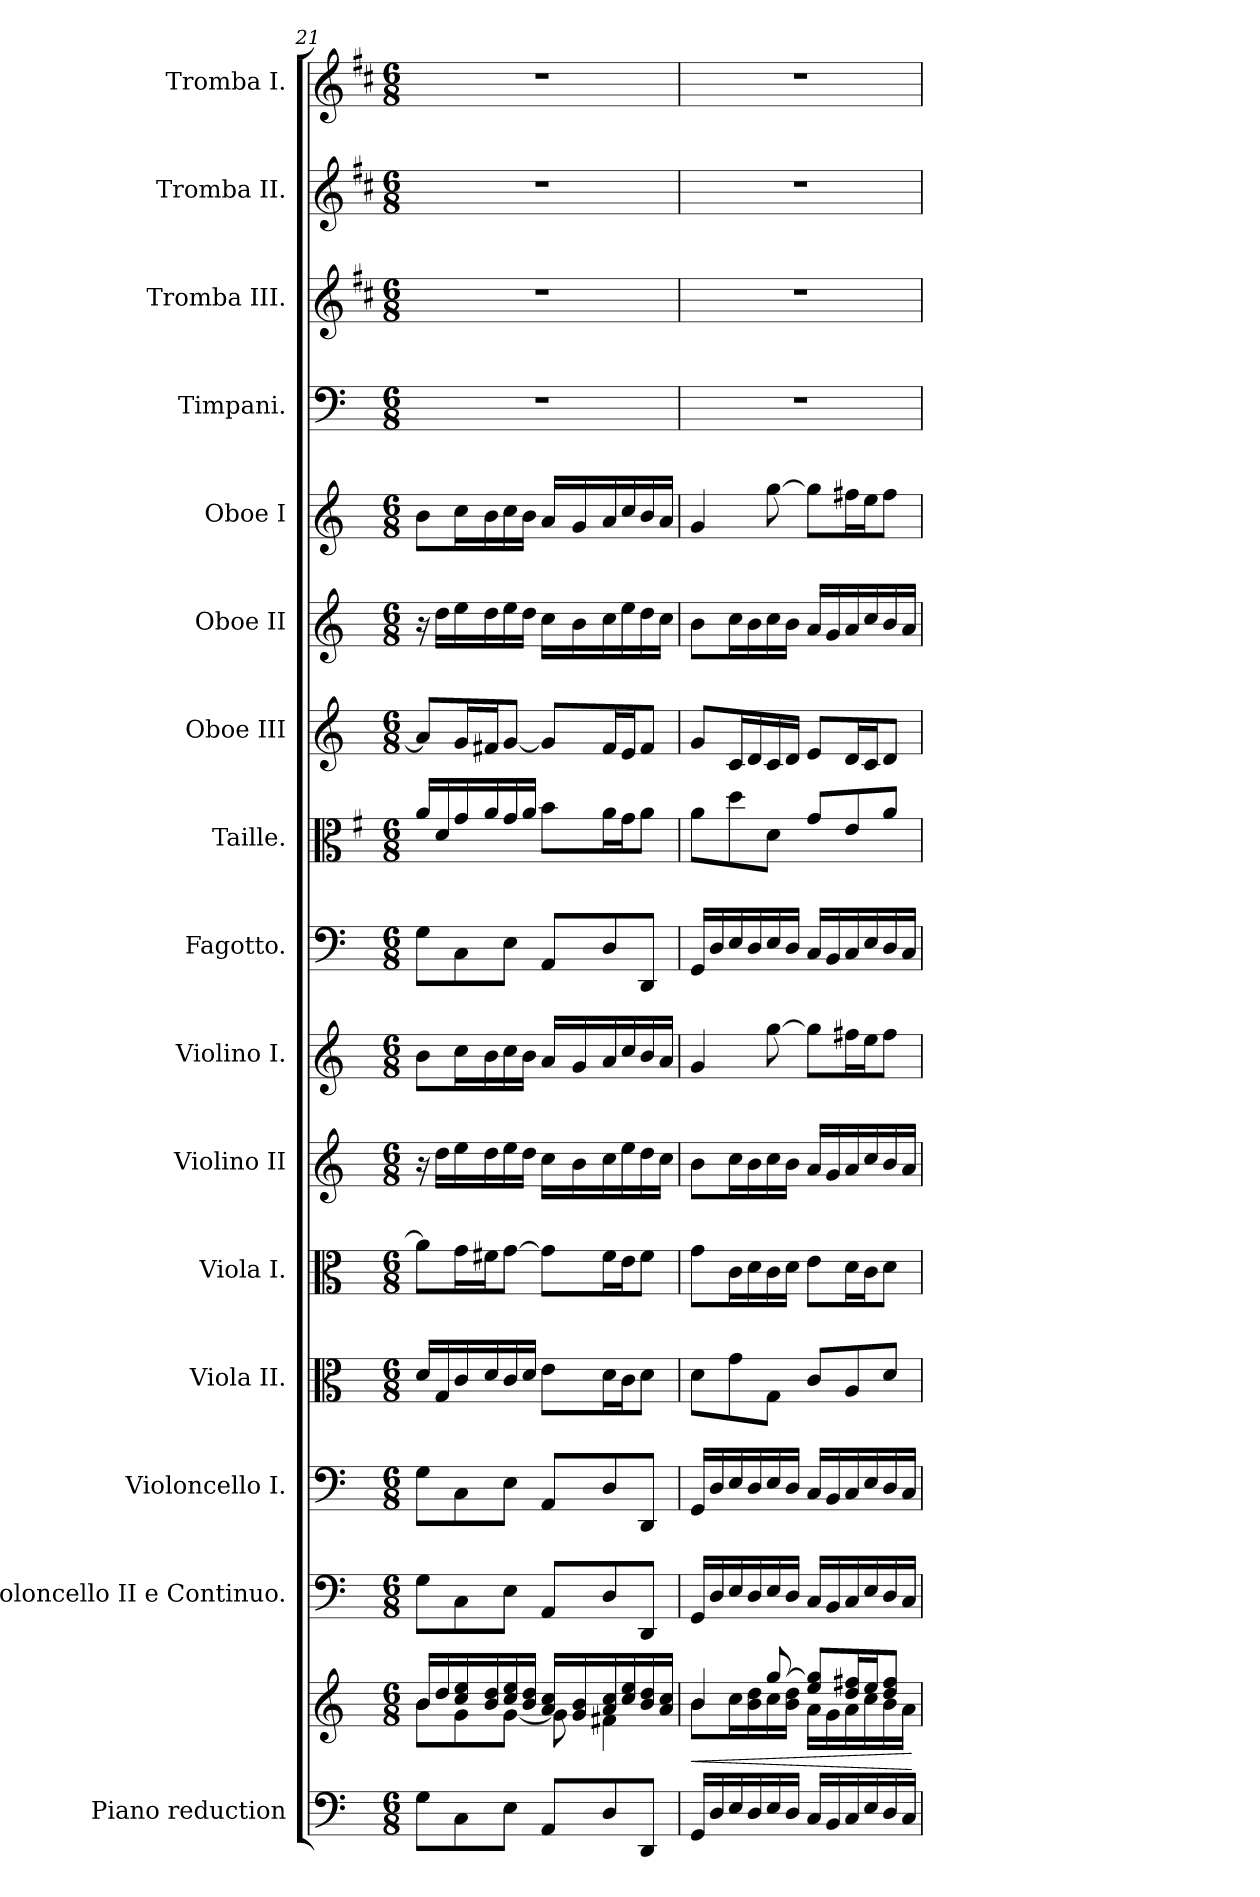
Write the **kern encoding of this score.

**kern	**kern	**dynam	**kern	**kern	**kern	**kern	**kern	**kern	**kern	**kern	**kern	**kern	**kern	**kern	**kern	**kern	**kern
*part16	*part16	*part16	*part15	*part14	*part13	*part12	*part11	*part10	*part9	*part8	*part7	*part6	*part5	*part4	*part3	*part2	*part1
*staff17	*staff16	*staff16/17	*staff15	*staff14	*staff13	*staff12	*staff11	*staff10	*staff9	*staff8	*staff7	*staff6	*staff5	*staff4	*staff3	*staff2	*staff1
*I"Piano reduction	*	*	*I"Violoncello II e Continuo.	*I"Violoncello I.	*I"Viola II.	*I"Viola I.	*I"Violino II	*I"Violino I.	*I"Fagotto.	*I"Taille.	*I"Oboe III	*I"Oboe II	*I"Oboe I	*I"Timpani.	*I"Tromba III.	*I"Tromba II.	*I"Tromba I.
*I'Pno	*	*	*I'Vc	*I'Vc	*I'Vla	*I'Vla	*	*I'Vln	*	*	*I'Ob	*I'Ob	*I'Ob	*I'Timp	*	*	*
*clefF4	*clefG2	*	*clefF4	*clefF4	*clefC3	*clefC3	*clefG2	*clefG2	*clefF4	*clefC3	*clefG2	*clefG2	*clefG2	*clefF4	*clefG2	*clefG2	*clefG2
*	*	*	*ITrd7c12	*	*	*	*	*	*	*ITrd4c7	*	*	*	*	*ITrd1c2	*ITrd1c2	*ITrd1c2
*k[]	*k[]	*	*k[]	*k[]	*k[]	*k[]	*k[]	*k[]	*k[]	*k[]	*k[]	*k[]	*k[]	*k[]	*k[]	*k[]	*k[]
*M6/8	*M6/8	*	*M6/8	*M6/8	*M6/8	*M6/8	*M6/8	*M6/8	*M6/8	*M6/8	*M6/8	*M6/8	*M6/8	*M6/8	*M6/8	*M6/8	*M6/8
=21	=21	=21	=21	=21	=21	=21	=21	=21	=21	=21	=21	=21	=21	=21	=21	=21	=21
*	*^	*	*	*	*	*	*	*	*	*	*	*	*	*	*	*	*
8G\L	16b/LL	8b\L	.	8GG\L	8G\L	16d/LL	8a\L]	16r	8b\L	8G\L	16d/LL	8a/L]	16r	8b\L	2.r	2.r	2.r	2.r
.	16dd/	.	.	.	.	16G/	.	16dd\LL	.	.	16G/	.	16dd\LL	.	.	.	.	.
8C\	16cc/ 16ee/	8g\	.	8CC\	8C\	16c/	16g\L	16ee\	16cc\L	8C\	16c/	16g/L	16ee\	16cc\L	.	.	.	.
.	16b/ 16dd/	.	.	.	.	16d/	16f#X\J	16dd\	16b\	.	16d/	16f#X/J	16dd\	16b\	.	.	.	.
8E\J	16cc/ 16ee/	[8g\J	.	8EE\J	8E\J	16c/	[8g\J	16ee\	16cc\	8E\J	16c/	[8g/J	16ee\	16cc\	.	.	.	.
.	16b/ 16dd/JJ	.	.	.	.	16d/JJ	.	16dd\JJ	16b\JJ	.	16d/JJ	.	16dd\JJ	16b\JJ	.	.	.	.
8AA/L	16a/ 16cc/LL	8g\]	.	8AAA/L	8AA/L	8e\L	8g\L]	16cc\LL	16a/LL	8AA/L	8e\L	8g/L]	16cc\LL	16a/LL	.	.	.	.
.	16g/ 16b/	.	.	.	.	.	.	16b\	16g/	.	.	.	16b\	16g/	.	.	.	.
8D/	16a/ 16cc/	4f#X\	.	8DD/	8D/	16d\L	16f#\L	16cc\	16a/	8D/	16d\L	16f#/L	16cc\	16a/	.	.	.	.
.	16cc/ 16ee/	.	.	.	.	16c\J	16e\J	16ee\	16cc/	.	16c\J	16e/J	16ee\	16cc/	.	.	.	.
8DD/J	16b/ 16dd/	.	.	8DDD/J	8DD/J	8d\J	8f#\J	16dd\	16b/	8DD/J	8d\J	8f#/J	16dd\	16b/	.	.	.	.
.	16a/ 16cc/JJ	.	.	.	.	.	.	16cc\JJ	16a/JJ	.	.	.	16cc\JJ	16a/JJ	.	.	.	.
!!LO:PB:g=z
=22	=22	=22	=22	=22	=22	=22	=22	=22	=22	=22	=22	=22	=22	=22	=22	=22	=22	=22
!	!	!	!LO:HP:b	!	!	!	!	!	!	!	!	!	!	!	!	!	!	!
16GG/LL	4b/	8b\L	<	16GGG/LL	16GG/LL	8d\L	8g\L	8b\L	4g/	16GG/LL	8d\L	8g/L	8b\L	4g/	2.r	2.r	2.r	2.r
16D/	.	.	.	16DD/	16D/	.	.	.	.	16D/	.	.	.	.	.	.	.	.
16E/	.	16cc\L	.	16EE/	16E/	8g\	16c\L	16cc\L	.	16E/	8g\	16c/L	16cc\L	.	.	.	.	.
16D/	.	16b\ 16dd\	.	16DD/	16D/	.	16d\	16b\	.	16D/	.	16d/	16b\	.	.	.	.	.
16E/	[8gg/	16cc\	.	16EE/	16E/	8G\J	16c\	16cc\	[8gg\	16E/	8G\J	16c/	16cc\	[8gg\	.	.	.	.
16D/JJ	.	16b\ 16dd\JJ	.	16DD/JJ	16D/JJ	.	16d\JJ	16b\JJ	.	16D/JJ	.	16d/JJ	16b\JJ	.	.	.	.	.
16C/LL	8ee/ 8gg/]L	16a\LL	.	16CC/LL	16C/LL	8c/L	8e\L	16a/LL	8gg\L]	16C/LL	8c/L	8e/L	16a/LL	8gg\L]	.	.	.	.
16BB/	.	16g\	.	16BBB/	16BB/	.	.	16g/	.	16BB/	.	.	16g/	.	.	.	.	.
16C/	16dd/ 16ff#X/L	16a\	.	16CC/	16C/	8A/	16d\L	16a/	16ff#X\L	16C/	8A/	16d/L	16a/	16ff#X\L	.	.	.	.
16E/	16ee/J	16cc\	.	16EE/	16E/	.	16c\J	16cc/	16ee\J	16E/	.	16c/J	16cc/	16ee\J	.	.	.	.
16D/	8dd/ 8ff#/J	16b\	.	16DD/	16D/	8d/J	8d\J	16b/	8ff#\J	16D/	8d/J	8d/J	16b/	8ff#\J	.	.	.	.
16C/JJ	.	16a\JJ	.	16CC/JJ	16C/JJ	.	.	16a/JJ	.	16C/JJ	.	.	16a/JJ	.	.	.	.	.
*	*v	*v	*	*	*	*	*	*	*	*	*	*	*	*	*	*	*	*
.	.	[	.	.	.	.	.	.	.	.	.	.	.	.	.	.	.
=	=	=	=	=	=	=	=	=	=	=	=	=	=	=	=	=	=
*-	*-	*-	*-	*-	*-	*-	*-	*-	*-	*-	*-	*-	*-	*-	*-	*-	*-
